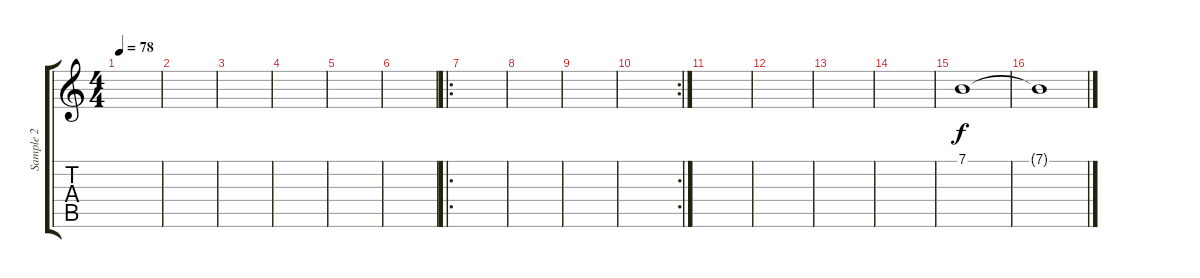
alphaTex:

\track ("Sample 2" "Sample 2") {instrument violin}
\staff {score tabs}
\tuning (E4 B3 G3 D3 A2 D2) {hide}
\ts (4 4)
\tempo 78
\clef g2
\ks c
|
|
|
|
|
|
\ro
|
|
|
\rc 2
|
|
|
|
|
7.1.1{balance 0} |
7.1{t}.1
